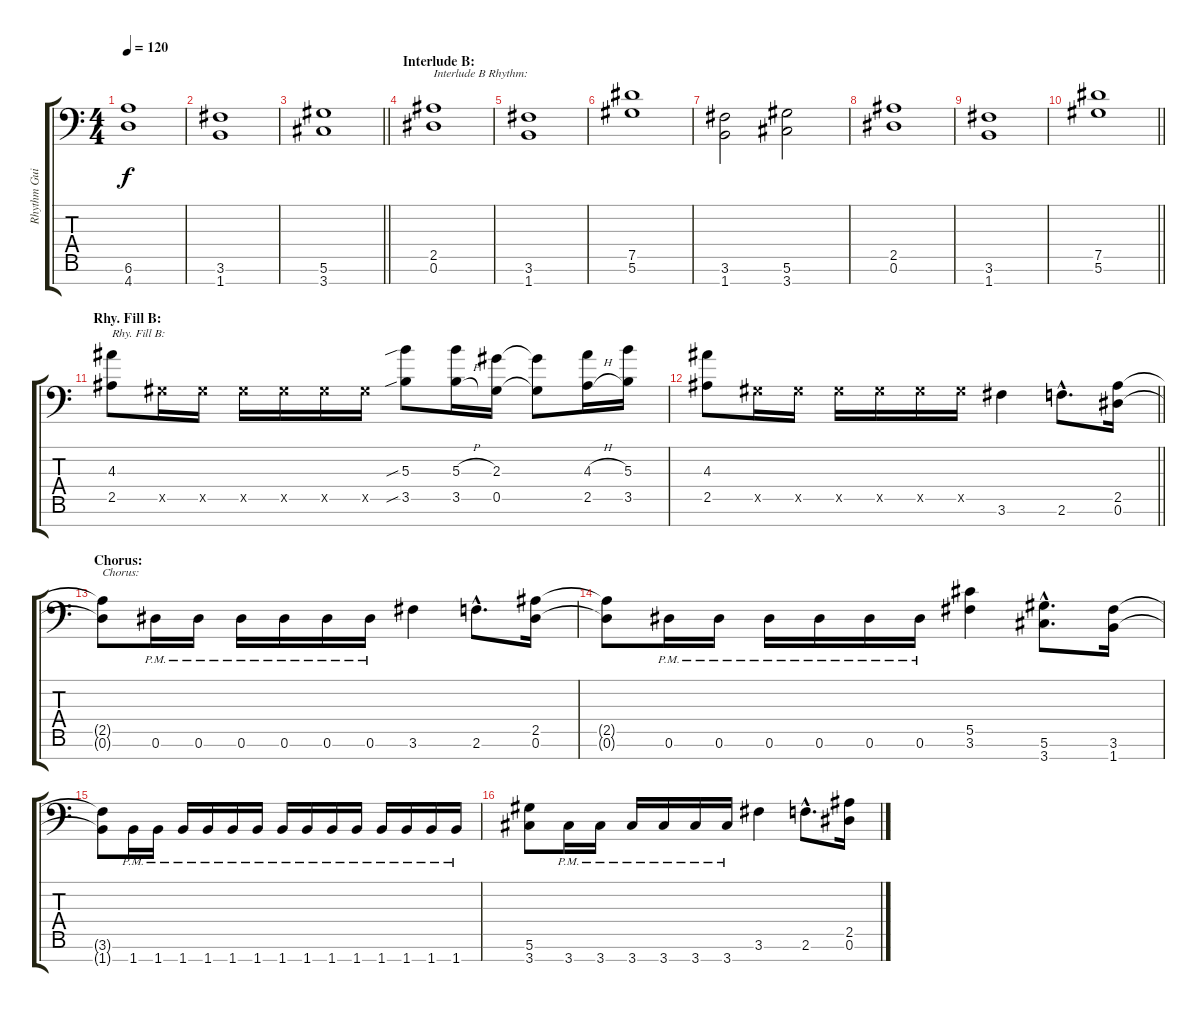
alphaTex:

\track ("Rhythm Guitar I" "Rhythm Gui") {instrument distortionguitar}
\staff {score tabs}
\tuning (Eb4 Bb3 Gb3 Db3 Ab2 Eb2 Bb1) {hide}
\ts (4 4)
\tempo 120
\clef f4
\ks c
(6.6 4.7).1{dy f} |
(3.6 1.7).1 |
\barLineRight lightlight
(5.6 3.7).1 |
\section ("" "Interlude B:")
(2.5 0.6).1{txt "Interlude B Rhythm:"} |
(3.6 1.7).1 |
(7.5 5.6).1 |
(3.6 1.7).2 (5.6 3.7).2 |
(2.5 0.6).1 |
(3.6 1.7).1 |
\barLineRight lightlight
(7.5 5.6).1 |
\section ("" "Rhy. Fill B:")
(4.3 2.5).8{txt "Rhy. Fill B:"} 0.5{x}.16 0.5{x}.16 0.5{x}.16 0.5{x}.16 0.5{x}.16 0.5{x}.16 (5.3{sib} 3.5{sib}).8 (5.3{h} 3.5{h}).16 (2.3 0.5).16 (2.3{t} 0.5{t}).8 (4.3{h} 2.5{h}).16 (5.3 3.5).16 |
\barLineRight lightlight
(4.3 2.5).8 0.5{x}.16 0.5{x}.16 0.5{x}.16 0.5{x}.16 0.5{x}.16 0.5{x}.16 3.6.4 2.6{hac}.8{d} (2.5 0.6).16 |
\section ("" "Chorus:")
(2.5{t} 0.6{t}).8{txt "Chorus:"} 0.6{pm}.16 0.6{pm}.16 0.6{pm}.16 0.6{pm}.16 0.6{pm}.16 0.6{pm}.16 3.6.4 2.6{hac}.8{d} (2.5 0.6).16 |
(2.5{t} 0.6{t}).8 0.6{pm}.16 0.6{pm}.16 0.6{pm}.16 0.6{pm}.16 0.6{pm}.16 0.6{pm}.16 (5.5 3.6).4 (5.6{hac} 3.7{hac}).8{d} (3.6 1.7).16 |
(3.6{t} 1.7{t}).8 1.7{pm}.16 1.7{pm}.16 1.7{pm}.16 1.7{pm}.16 1.7{pm}.16 1.7{pm}.16 1.7{pm}.16 1.7{pm}.16 1.7{pm}.16 1.7{pm}.16 1.7{pm}.16 1.7{pm}.16 1.7{pm}.16 1.7{pm}.16 |
(5.6 3.7).8 3.7{pm}.16 3.7{pm}.16 3.7{pm}.16 3.7{pm}.16 3.7{pm}.16 3.7{pm}.16 3.6.4 2.6{hac}.8{d} (2.5 0.6).16
